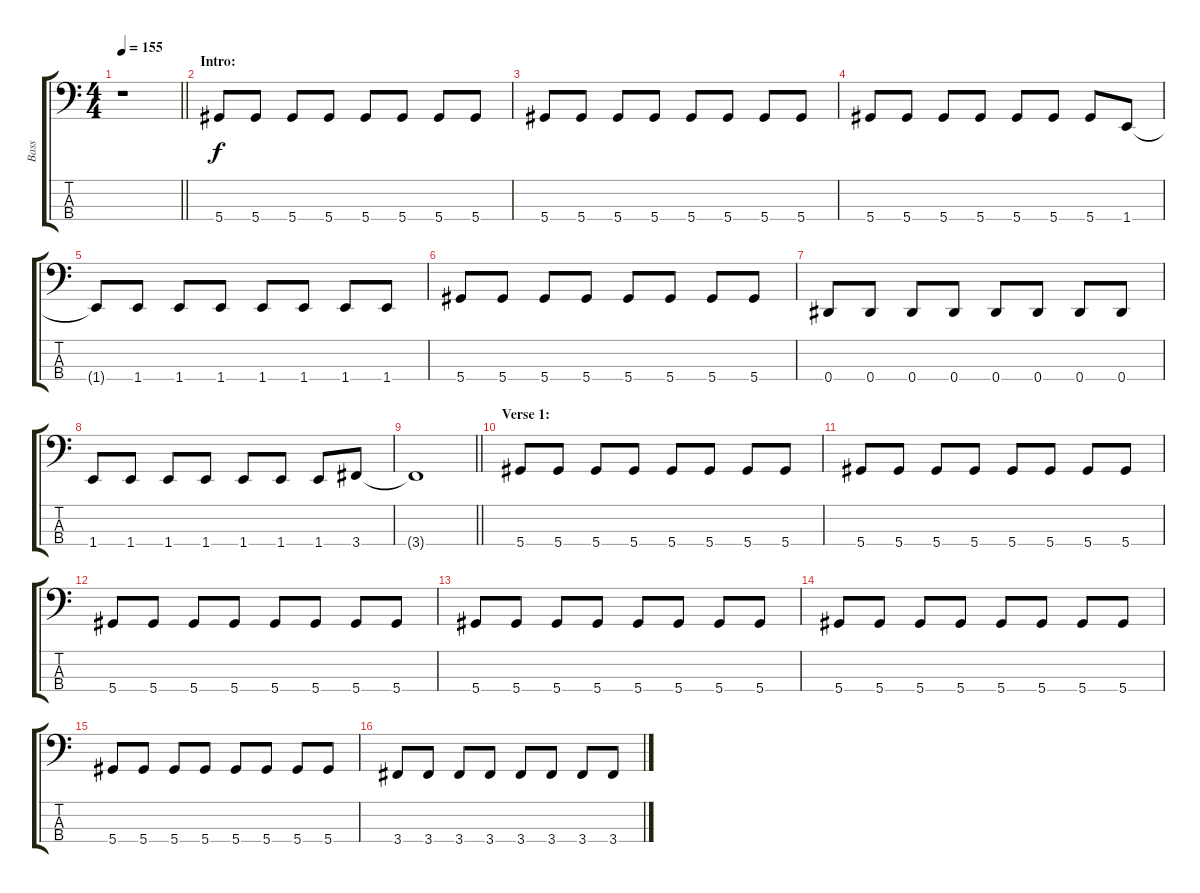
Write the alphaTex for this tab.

\track ("Bass" "Bass") {instrument electricbasspick}
\staff {score tabs}
\tuning (Gb2 Db2 Ab1 Eb1) {hide}
\ts (4 4)
\tempo 155
\clef f4
\barLineRight lightlight
\ks c
r.1{dy f instrument electricbasspick} |
\section ("" "Intro:")
5.4.8 5.4.8 5.4.8 5.4.8 5.4.8 5.4.8 5.4.8 5.4.8 |
5.4.8 5.4.8 5.4.8 5.4.8 5.4.8 5.4.8 5.4.8 5.4.8 |
5.4.8 5.4.8 5.4.8 5.4.8 5.4.8 5.4.8 5.4.8 1.4.8 |
1.4{t}.8 1.4.8 1.4.8 1.4.8 1.4.8 1.4.8 1.4.8 1.4.8 |
5.4.8 5.4.8 5.4.8 5.4.8 5.4.8 5.4.8 5.4.8 5.4.8 |
0.4.8 0.4.8 0.4.8 0.4.8 0.4.8 0.4.8 0.4.8 0.4.8 |
1.4.8 1.4.8 1.4.8 1.4.8 1.4.8 1.4.8 1.4.8 3.4.8 |
\barLineRight lightlight
3.4{t}.1 |
\section ("" "Verse 1:")
5.4.8 5.4.8 5.4.8 5.4.8 5.4.8 5.4.8 5.4.8 5.4.8 |
5.4.8 5.4.8 5.4.8 5.4.8 5.4.8 5.4.8 5.4.8 5.4.8 |
5.4.8 5.4.8 5.4.8 5.4.8 5.4.8 5.4.8 5.4.8 5.4.8 |
5.4.8 5.4.8 5.4.8 5.4.8 5.4.8 5.4.8 5.4.8 5.4.8 |
5.4.8 5.4.8 5.4.8 5.4.8 5.4.8 5.4.8 5.4.8 5.4.8 |
5.4.8 5.4.8 5.4.8 5.4.8 5.4.8 5.4.8 5.4.8 5.4.8 |
3.4.8 3.4.8 3.4.8 3.4.8 3.4.8 3.4.8 3.4.8 3.4.8
